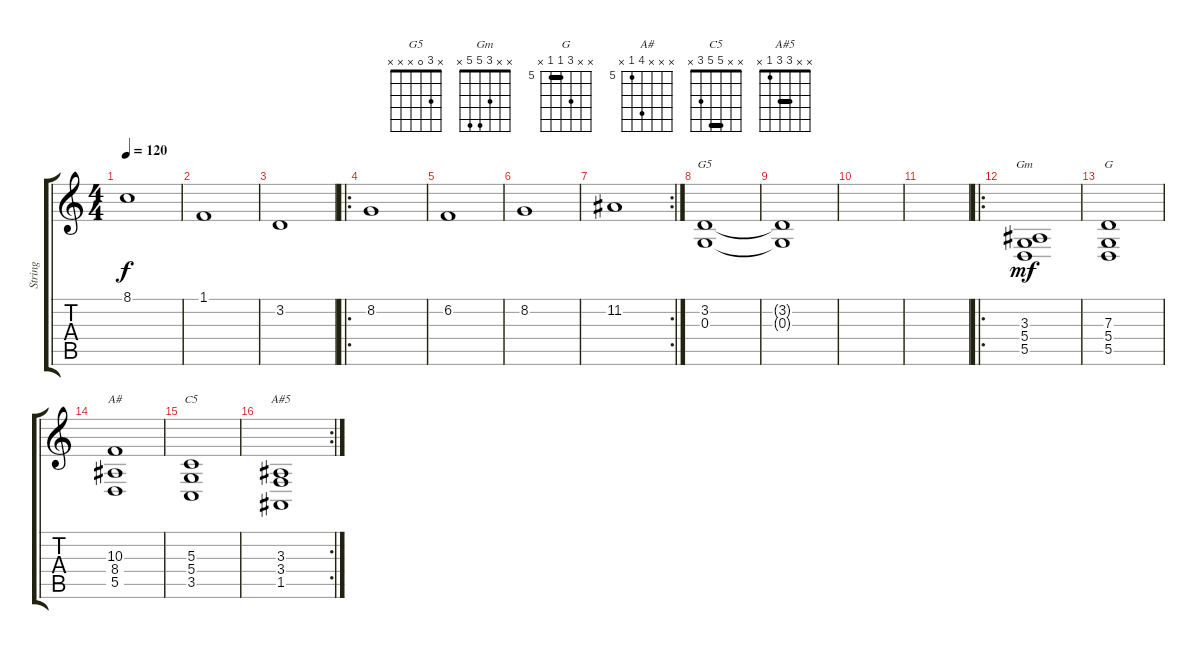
\track ("String" "String") {instrument stringensemble1}
\staff {score tabs}
\tuning (E4 B3 G3 D3 A2 E2) {hide}
\chord ("G5" x 3 0 x x x)
\chord ("Gm" x x 3 5 5 x)
\chord ("G" x x 7 5 5 x) {firstfret 5 barre 5}
\chord ("A#" x x x 8 5 x) {firstfret 5}
\chord ("C5" x x 5 5 3 x) {barre 5}
\chord ("A#5" x x 3 3 1 x) {barre 3}
\ts (4 4)
\tempo 120
\clef g2
\ks c
8.1.1{dy f} |
1.1.1 |
3.2.1 |
\ro
8.2.1 |
6.2.1 |
8.2.1 |
\rc 2
11.2.1 |
(3.2 0.3).1{ch "G5"} |
(3.2{t} 0.3{t}).1 |
|
|
\ro
(3.3 5.4 5.5).1{ch "Gm" dy mf} |
(7.3 5.4 5.5).1{ch "G"} |
(10.3 8.4 5.5).1{ch "A#"} |
(5.3 5.4 3.5).1{ch "C5"} |
\rc 2
(3.3 3.4 1.5).1{ch "A#5"}
